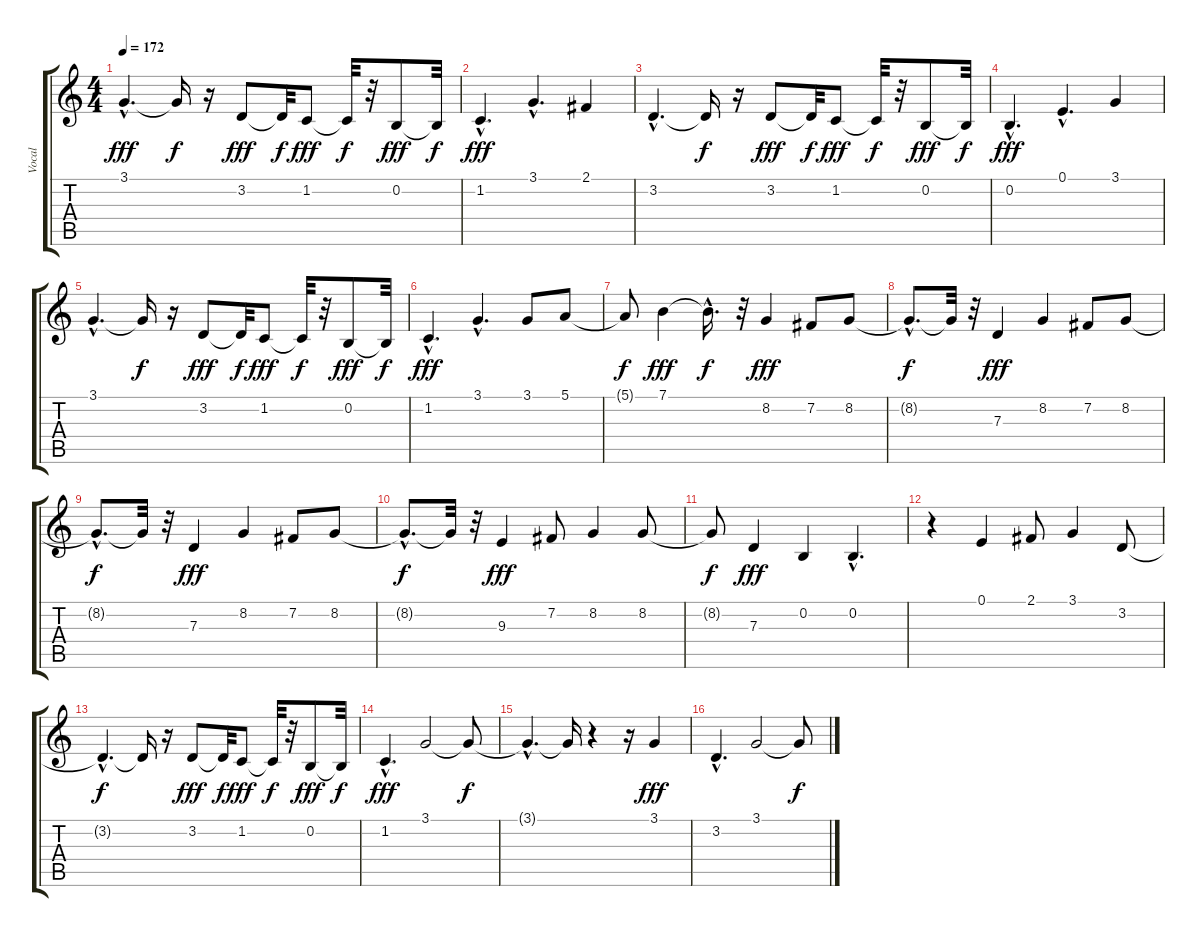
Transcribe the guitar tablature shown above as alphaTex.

\track ("Vocal" "Vocal") {instrument flute}
\staff {score tabs}
\tuning (E4 B3 G3 D3 A2 E2) {hide}
\ts (4 4)
\tempo 172
\clef g2
\ks c
3.1{hac}.4{d dy fff} 3.1{t}.16{dy f} r.16 3.2.8{dy fff} 3.2{t}.32{dy f} 1.2.8{dy fff} 1.2{t}.32{dy f} r.32 0.2.8{dy fff} 0.2{t}.32{dy f} |
1.2{hac}.4{d dy fff} 3.1{hac}.4{d} 2.1.4 |
3.2{hac}.4{d} 3.2{t}.16{dy f} r.16 3.2.8{dy fff} 3.2{t}.32{dy f} 1.2.8{dy fff} 1.2{t}.32{dy f} r.32 0.2.8{dy fff} 0.2{t}.32{dy f} |
0.2{hac}.4{d dy fff} 0.1{hac}.4{d} 3.1.4 |
3.1{hac}.4{d} 3.1{t}.16{dy f} r.16 3.2.8{dy fff} 3.2{t}.32{dy f} 1.2.8{dy fff} 1.2{t}.32{dy f} r.32 0.2.8{dy fff} 0.2{t}.32{dy f} |
1.2{hac}.4{d dy fff} 3.1{hac}.4{d} 3.1.8 5.1.8 |
5.1{t}.8{dy f} 7.1.4{dy fff} 7.1{hac t}.16{d dy f} r.32 8.2.4{dy fff} 7.2.8 8.2.8 |
8.2{hac t}.8{d dy f} 8.2{t}.32 r.32 7.3.4{dy fff} 8.2.4 7.2.8 8.2.8 |
8.2{hac t}.8{d dy f} 8.2{t}.32 r.32 7.3.4{dy fff} 8.2.4 7.2.8 8.2.8 |
8.2{hac t}.8{d dy f} 8.2{t}.32 r.32 9.3.4{dy fff} 7.2.8 8.2.4 8.2.8 |
8.2{t}.8{dy f} 7.3.4{dy fff} 0.2.4 0.2{hac}.4{d} |
r.4 0.1.4 2.1.8 3.1.4 3.2.8 |
3.2{hac t}.4{d dy f} 3.2{t}.16 r.16 3.2.8{dy fff} 3.2{t}.32{dy f} 1.2.8{dy fff} 1.2{t}.32{dy f} r.32 0.2.8{dy fff} 0.2{t}.32{dy f} |
1.2{hac}.4{d dy fff} 3.1.2 3.1{t}.8{dy f} |
3.1{hac t}.4{d} 3.1{t}.16 r.4 r.16 3.1.4{dy fff} |
3.2{hac}.4{d} 3.1.2 3.1{t}.8{dy f}
